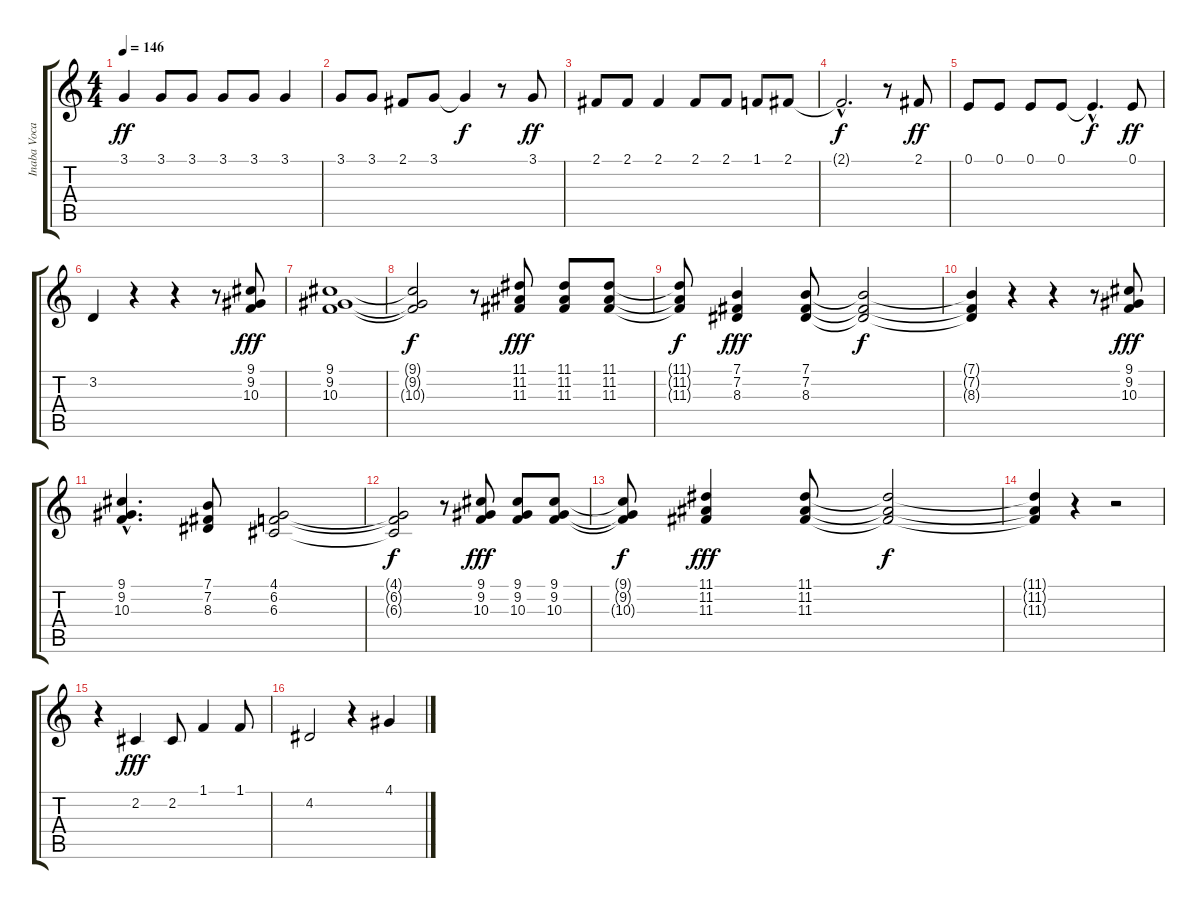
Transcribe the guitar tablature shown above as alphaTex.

\track ("Inaba Vocals" "Inaba Voca") {instrument lead6voice}
\staff {score tabs}
\tuning (E4 B3 G3 D3 A2 E2) {hide}
\ts (4 4)
\tempo 146
\clef g2
\ks c
3.1.4{dy ff} 3.1.8 3.1.8 3.1.8 3.1.8 3.1.4 |
3.1.8 3.1.8 2.1.8 3.1.8 3.1{t}.4{dy f} r.8 3.1.8{dy ff} |
2.1.8 2.1.8 2.1.4 2.1.8 2.1.8 1.1.8 2.1.8 |
2.1{hac t}.2{d dy f} r.8 2.1.8{dy ff} |
0.1.8 0.1.8 0.1.8 0.1.8 0.1{hac t}.4{d dy f} 0.1.8{dy ff} |
3.2.4 r.4 r.4 r.8 (9.1 9.2 10.3).8{dy fff} |
(9.1 9.2 10.3).1 |
(9.1{t} 9.2{t} 10.3{t}).2{dy f} r.8 (11.1 11.2 11.3).8{dy fff} (11.1 11.2 11.3).8 (11.1 11.2 11.3).8 |
(11.1{t} 11.2{t} 11.3{t}).8{dy f} (7.1 7.2 8.3).4{dy fff} (7.1 7.2 8.3).8 (7.1{t} 7.2{t} 8.3{t}).2{dy f} |
(7.1{t} 7.2{t} 8.3{t}).4 r.4 r.4 r.8 (9.1 9.2 10.3).8{dy fff} |
(9.1{hac} 9.2{hac} 10.3{hac}).4{d} (7.1 7.2 8.3).8 (4.1 6.2 6.3).2 |
(4.1{t} 6.2{t} 6.3{t}).2{dy f} r.8 (9.1 9.2 10.3).8{dy fff} (9.1 9.2 10.3).8 (9.1 9.2 10.3).8 |
(9.1{t} 9.2{t} 10.3{t}).8{dy f} (11.1 11.2 11.3).4{dy fff} (11.1 11.2 11.3).8 (11.1{t} 11.2{t} 11.3{t}).2{dy f} |
(11.1{t} 11.2{t} 11.3{t}).4 r.4 r.2 |
r.4 2.2.4{dy fff} 2.2.8 1.1.4 1.1.8 |
4.2.2 r.4 4.1.4
